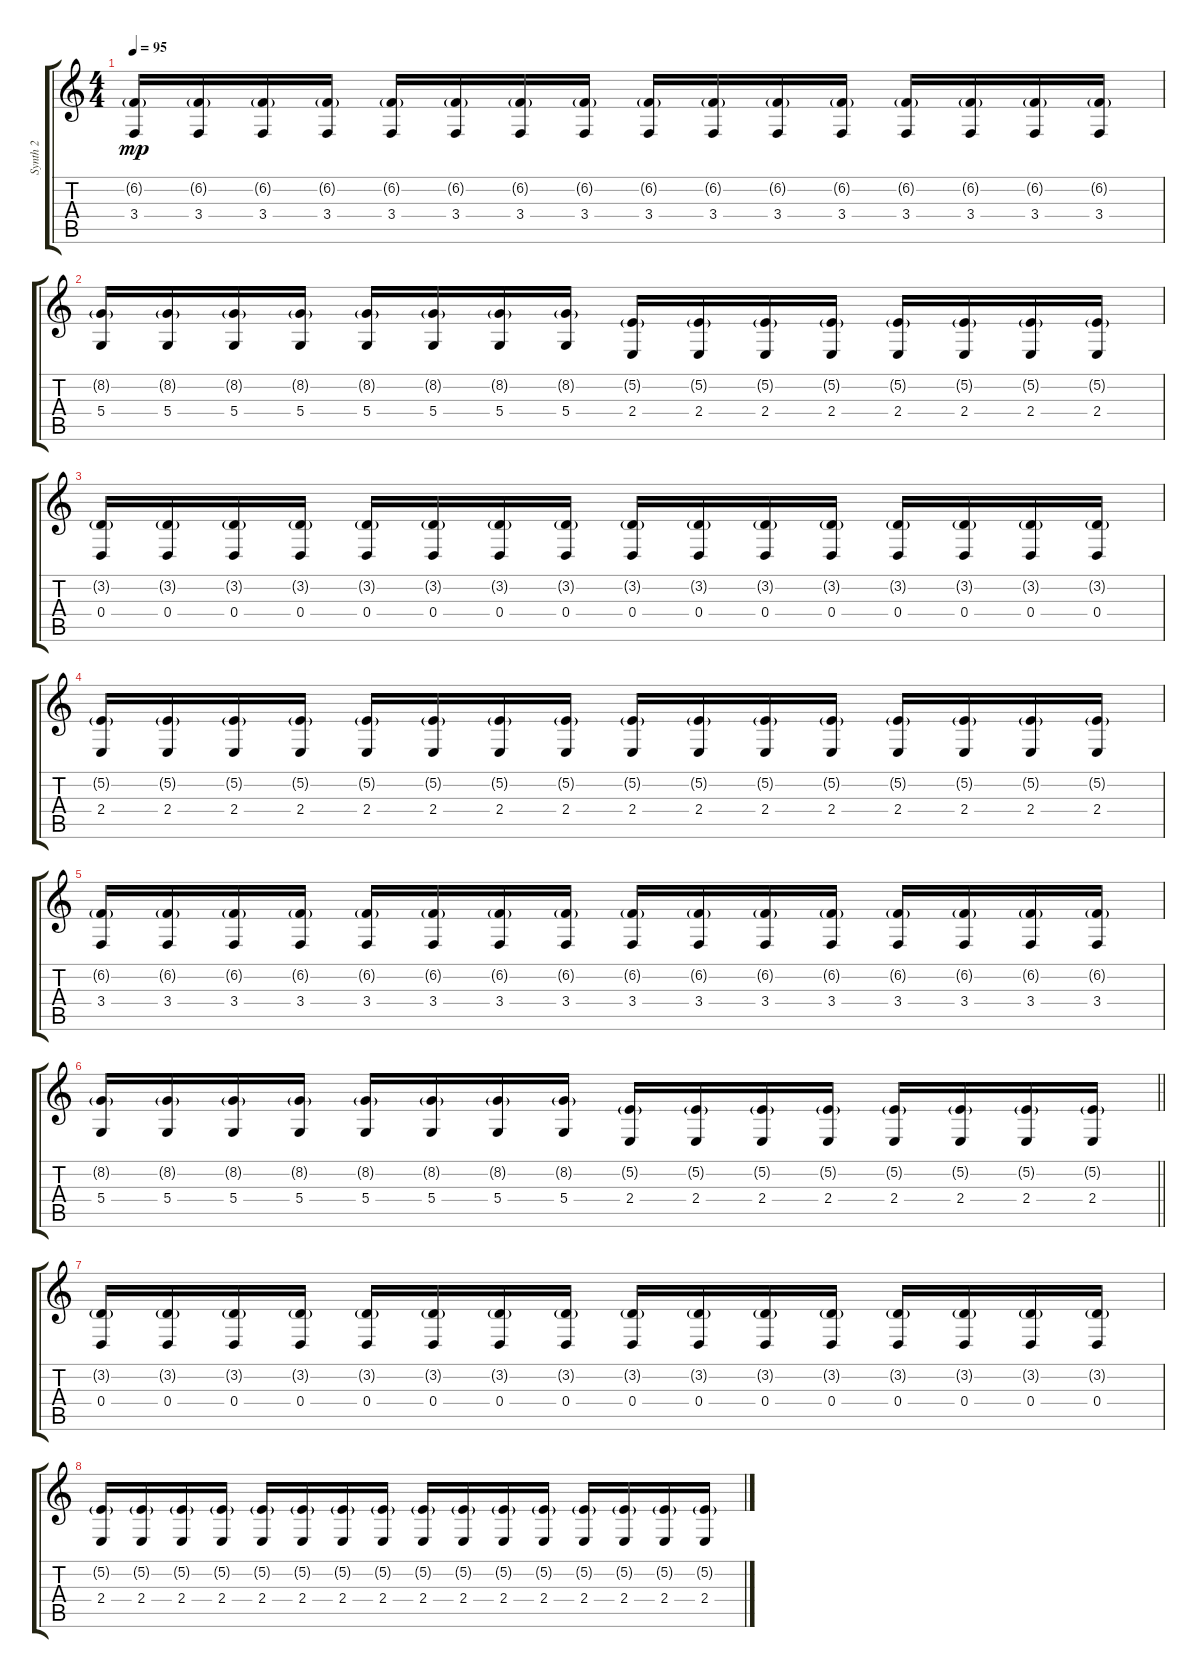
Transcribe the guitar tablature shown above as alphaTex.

\track ("Synth 2" "Synth 2") {instrument recorder}
\staff {score tabs}
\tuning (E4 B3 G3 D3 A2 D2) {hide}
\ts (4 4)
\tempo 95
\clef g2
\ks c
(6.2{g} 3.4).16{dy mp} (6.2{g} 3.4).16 (6.2{g} 3.4).16 (6.2{g} 3.4).16 (6.2{g} 3.4).16 (6.2{g} 3.4).16 (6.2{g} 3.4).16 (6.2{g} 3.4).16 (6.2{g} 3.4).16 (6.2{g} 3.4).16 (6.2{g} 3.4).16 (6.2{g} 3.4).16 (6.2{g} 3.4).16 (6.2{g} 3.4).16 (6.2{g} 3.4).16 (6.2{g} 3.4).16 |
(8.2{g} 5.4).16 (8.2{g} 5.4).16 (8.2{g} 5.4).16 (8.2{g} 5.4).16 (8.2{g} 5.4).16 (8.2{g} 5.4).16 (8.2{g} 5.4).16 (8.2{g} 5.4).16 (5.2{g} 2.4).16 (5.2{g} 2.4).16 (5.2{g} 2.4).16 (5.2{g} 2.4).16 (5.2{g} 2.4).16 (5.2{g} 2.4).16 (5.2{g} 2.4).16 (5.2{g} 2.4).16 |
(3.2{g} 0.4).16 (3.2{g} 0.4).16 (3.2{g} 0.4).16 (3.2{g} 0.4).16 (3.2{g} 0.4).16 (3.2{g} 0.4).16 (3.2{g} 0.4).16 (3.2{g} 0.4).16 (3.2{g} 0.4).16 (3.2{g} 0.4).16 (3.2{g} 0.4).16 (3.2{g} 0.4).16 (3.2{g} 0.4).16 (3.2{g} 0.4).16 (3.2{g} 0.4).16 (3.2{g} 0.4).16 |
(5.2{g} 2.4).16 (5.2{g} 2.4).16 (5.2{g} 2.4).16 (5.2{g} 2.4).16 (5.2{g} 2.4).16 (5.2{g} 2.4).16 (5.2{g} 2.4).16 (5.2{g} 2.4).16 (5.2{g} 2.4).16 (5.2{g} 2.4).16 (5.2{g} 2.4).16 (5.2{g} 2.4).16 (5.2{g} 2.4).16 (5.2{g} 2.4).16 (5.2{g} 2.4).16 (5.2{g} 2.4).16 |
(6.2{g} 3.4).16 (6.2{g} 3.4).16 (6.2{g} 3.4).16 (6.2{g} 3.4).16 (6.2{g} 3.4).16 (6.2{g} 3.4).16 (6.2{g} 3.4).16 (6.2{g} 3.4).16 (6.2{g} 3.4).16 (6.2{g} 3.4).16 (6.2{g} 3.4).16 (6.2{g} 3.4).16 (6.2{g} 3.4).16 (6.2{g} 3.4).16 (6.2{g} 3.4).16 (6.2{g} 3.4).16 |
\barLineRight lightlight
(8.2{g} 5.4).16 (8.2{g} 5.4).16 (8.2{g} 5.4).16 (8.2{g} 5.4).16 (8.2{g} 5.4).16 (8.2{g} 5.4).16 (8.2{g} 5.4).16 (8.2{g} 5.4).16 (5.2{g} 2.4).16 (5.2{g} 2.4).16 (5.2{g} 2.4).16 (5.2{g} 2.4).16 (5.2{g} 2.4).16 (5.2{g} 2.4).16 (5.2{g} 2.4).16 (5.2{g} 2.4).16 |
\section ("" "")
(3.2{g} 0.4).16 (3.2{g} 0.4).16 (3.2{g} 0.4).16 (3.2{g} 0.4).16 (3.2{g} 0.4).16 (3.2{g} 0.4).16 (3.2{g} 0.4).16 (3.2{g} 0.4).16 (3.2{g} 0.4).16 (3.2{g} 0.4).16 (3.2{g} 0.4).16 (3.2{g} 0.4).16 (3.2{g} 0.4).16 (3.2{g} 0.4).16 (3.2{g} 0.4).16 (3.2{g} 0.4).16 |
(5.2{g} 2.4).16 (5.2{g} 2.4).16 (5.2{g} 2.4).16 (5.2{g} 2.4).16 (5.2{g} 2.4).16 (5.2{g} 2.4).16 (5.2{g} 2.4).16 (5.2{g} 2.4).16 (5.2{g} 2.4).16 (5.2{g} 2.4).16 (5.2{g} 2.4).16 (5.2{g} 2.4).16 (5.2{g} 2.4).16 (5.2{g} 2.4).16 (5.2{g} 2.4).16 (5.2{g} 2.4).16
